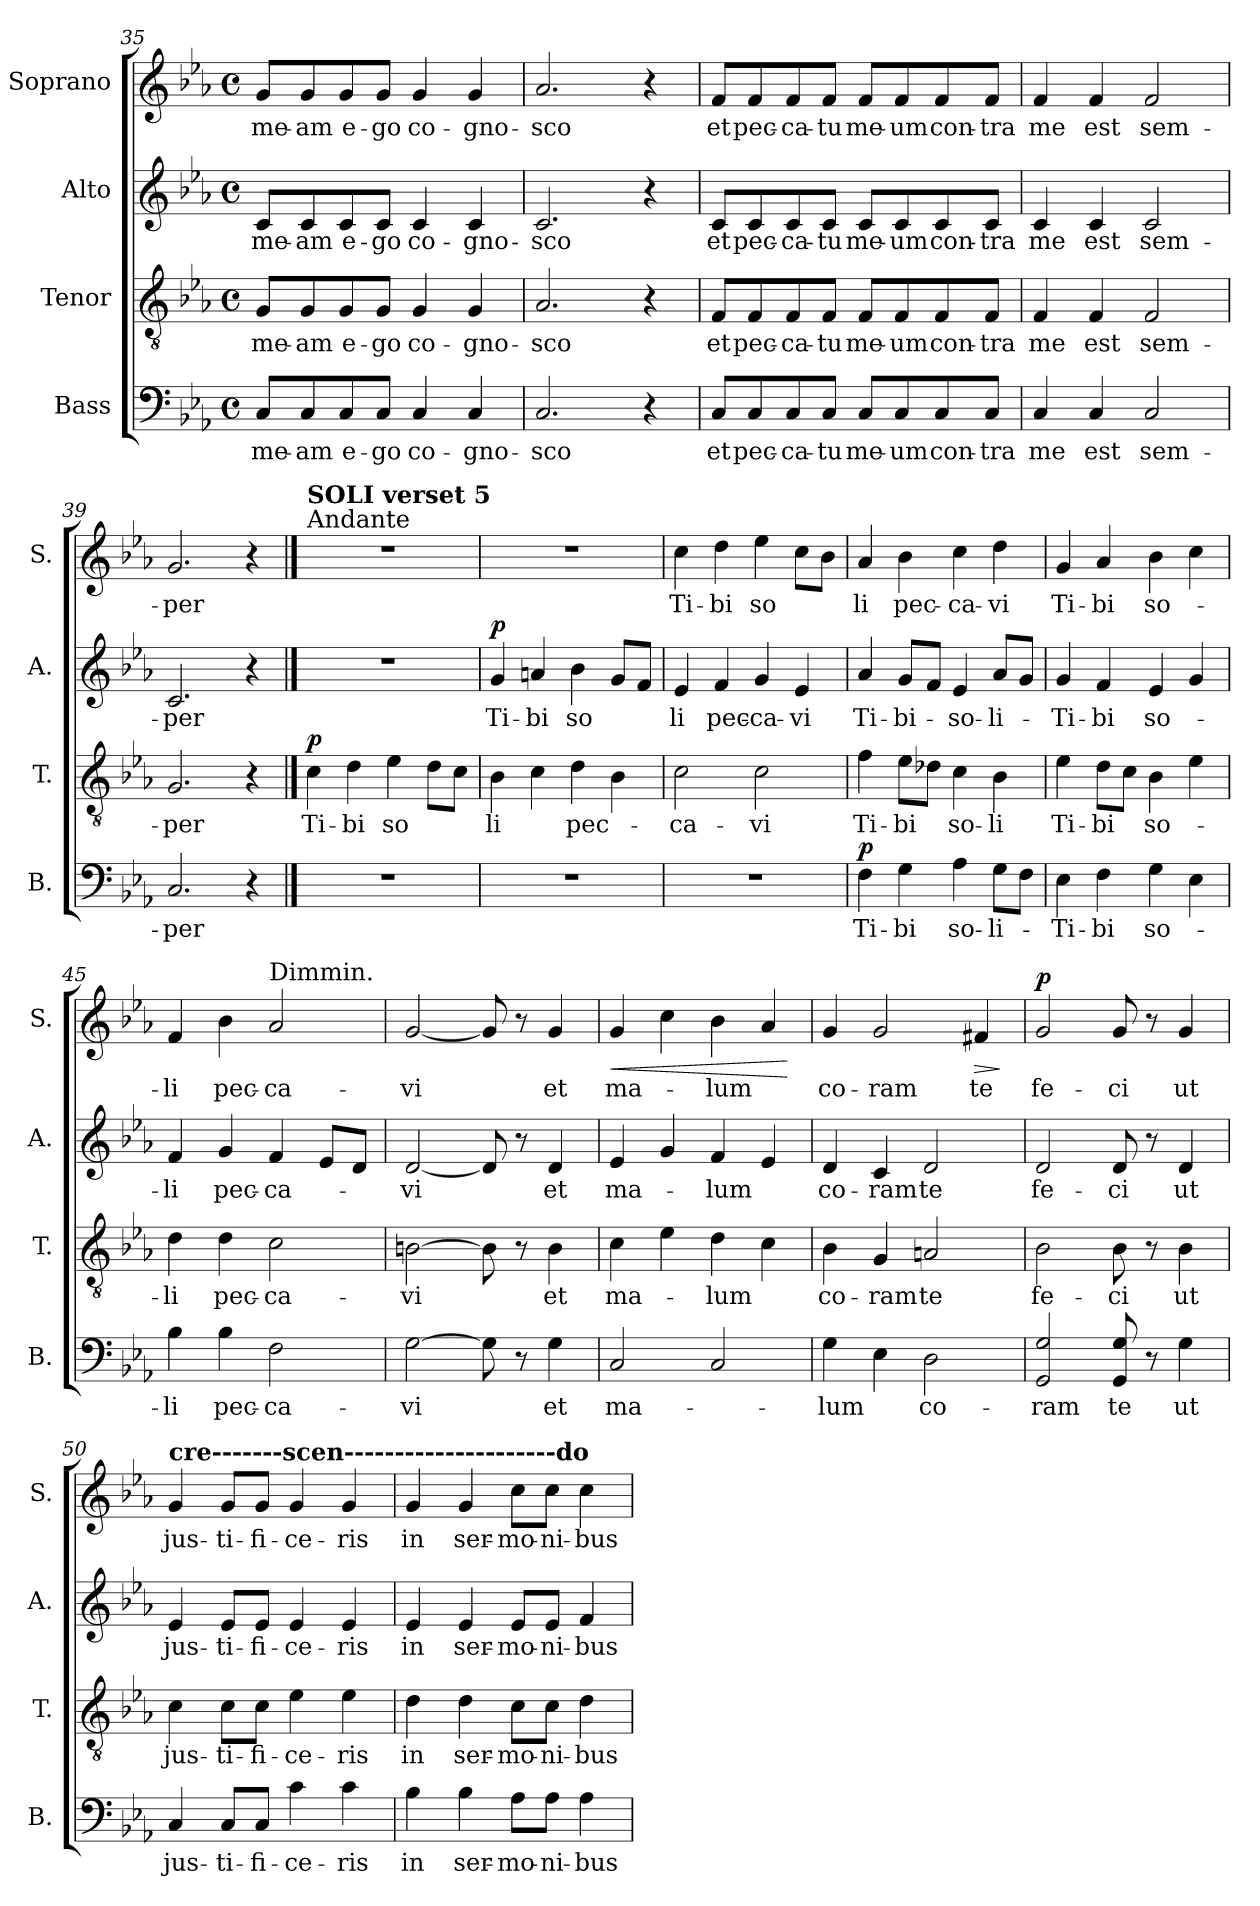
**kern	**text	**dynam	**kern	**text	**dynam	**kern	**text	**dynam	**kern	**text	**dynam
*part4	*part4	*part4	*part3	*part3	*part3	*part2	*part2	*part2	*part1	*part1	*part1
*staff4	*staff4	*staff4	*staff3	*staff3	*staff3	*staff2	*staff2	*staff2	*staff1	*staff1	*staff1
*I"Bass	*	*	*I"Tenor	*	*	*I"Alto	*	*	*I"Soprano	*	*
*I'B.	*	*	*I'T.	*	*	*I'A.	*	*	*I'S.	*	*
*clefF4	*	*	*clefGv2	*	*	*clefG2	*	*	*clefG2	*	*
*k[b-e-a-]	*	*	*k[b-e-a-]	*	*	*k[b-e-a-]	*	*	*k[b-e-a-]	*	*
*M4/4	*	*	*M4/4	*	*	*M4/4	*	*	*M4/4	*	*
*met(c)	*	*	*met(c)	*	*	*met(c)	*	*	*met(c)	*	*
=35	=35	=35	=35	=35	=35	=35	=35	=35	=35	=35	=35
!	!LO:LY:b	!	!	!LO:LY:b	!	!	!LO:LY:b	!	!	!LO:LY:b	!
8C/L	me-	.	8G/L	me-	.	8c/L	me-	.	8g/L	me-	.
!	!LO:LY:b	!	!	!LO:LY:b	!	!	!LO:LY:b	!	!	!LO:LY:b	!
8C/	-am	.	8G/	-am	.	8c/	-am	.	8g/	-am	.
!	!LO:LY:b	!	!	!LO:LY:b	!	!	!LO:LY:b	!	!	!LO:LY:b	!
8C/	e-	.	8G/	e-	.	8c/	e-	.	8g/	e-	.
!	!LO:LY:b	!	!	!LO:LY:b	!	!	!LO:LY:b	!	!	!LO:LY:b	!
8C/J	-go	.	8G/J	-go	.	8c/J	-go	.	8g/J	-go	.
!	!LO:LY:b	!	!	!LO:LY:b	!	!	!LO:LY:b	!	!	!LO:LY:b	!
4C/	co-	.	4G/	co-	.	4c/	co-	.	4g/	co-	.
!	!LO:LY:b	!	!	!LO:LY:b	!	!	!LO:LY:b	!	!	!LO:LY:b	!
4C/	-gno-	.	4G/	-gno-	.	4c/	-gno-	.	4g/	-gno-	.
=36	=36	=36	=36	=36	=36	=36	=36	=36	=36	=36	=36
!	!LO:LY:b	!	!	!LO:LY:b	!	!	!LO:LY:b	!	!	!LO:LY:b	!
2.C/	-sco	.	2.A-/	-sco	.	2.c/	-sco	.	2.a-/	-sco	.
4r	.	.	4r	.	.	4r	.	.	4r	.	.
!!LO:PB:g=z
=37	=37	=37	=37	=37	=37	=37	=37	=37	=37	=37	=37
!	!LO:LY:b	!	!	!LO:LY:b	!	!	!LO:LY:b	!	!	!LO:LY:b	!
8C/L	et	.	8F/L	et	.	8c/L	et	.	8f/L	et	.
!	!LO:LY:b	!	!	!LO:LY:b	!	!	!LO:LY:b	!	!	!LO:LY:b	!
8C/	pec-	.	8F/	pec-	.	8c/	pec-	.	8f/	pec-	.
!	!LO:LY:b	!	!	!LO:LY:b	!	!	!LO:LY:b	!	!	!LO:LY:b	!
8C/	-ca-	.	8F/	-ca-	.	8c/	-ca-	.	8f/	-ca-	.
!	!LO:LY:b	!	!	!LO:LY:b	!	!	!LO:LY:b	!	!	!LO:LY:b	!
8C/J	-tu	.	8F/J	-tu	.	8c/J	-tu	.	8f/J	-tu	.
!	!LO:LY:b	!	!	!LO:LY:b	!	!	!LO:LY:b	!	!	!LO:LY:b	!
8C/L	me-	.	8F/L	me-	.	8c/L	me-	.	8f/L	me-	.
!	!LO:LY:b	!	!	!LO:LY:b	!	!	!LO:LY:b	!	!	!LO:LY:b	!
8C/	-um	.	8F/	-um	.	8c/	-um	.	8f/	-um	.
!	!LO:LY:b	!	!	!LO:LY:b	!	!	!LO:LY:b	!	!	!LO:LY:b	!
8C/	con-	.	8F/	con-	.	8c/	con-	.	8f/	con-	.
!	!LO:LY:b	!	!	!LO:LY:b	!	!	!LO:LY:b	!	!	!LO:LY:b	!
8C/J	-tra	.	8F/J	-tra	.	8c/J	-tra	.	8f/J	-tra	.
=38	=38	=38	=38	=38	=38	=38	=38	=38	=38	=38	=38
!	!LO:LY:b	!	!	!LO:LY:b	!	!	!LO:LY:b	!	!	!LO:LY:b	!
4C/	me	.	4F/	me	.	4c/	me	.	4f/	me	.
!	!LO:LY:b	!	!	!LO:LY:b	!	!	!LO:LY:b	!	!	!LO:LY:b	!
4C/	est	.	4F/	est	.	4c/	est	.	4f/	est	.
!	!LO:LY:b	!	!	!LO:LY:b	!	!	!LO:LY:b	!	!	!LO:LY:b	!
2C/	sem-	.	2F/	sem-	.	2c/	sem-	.	2f/	sem-	.
=39	=39	=39	=39	=39	=39	=39	=39	=39	=39	=39	=39
!	!LO:LY:b	!	!	!LO:LY:b	!	!	!LO:LY:b	!	!	!LO:LY:b	!
2.C/	-per	.	2.G/	-per	.	2.c/	-per	.	2.g/	-per	.
4r	.	.	4r	.	.	4r	.	.	4r	.	.
==40	==40	==40	==40	==40	==40	==40	==40	==40	==40	==40	==40
*	*	*	*	*	*	*	*	*	*MM90	*	*
!	!	!	!	!	!	!	!	!	!LO:TX:a:t=Andante	!	!
!	!	!	!	!	!	!	!	!	!LO:TX:a:B:t=SOLI verset 5	!	!
!	!	!	!	!LO:LY:b	!LO:DY:a	!	!	!	!	!	!
1r	.	.	4c\	Ti-	p	1r	.	.	1r	.	.
!	!	!	!	!LO:LY:b	!	!	!	!	!	!	!
.	.	.	4d\	-bi	.	.	.	.	.	.	.
!	!	!	!	!LO:LY:b	!	!	!	!	!	!	!
.	.	.	4e-\	so	.	.	.	.	.	.	.
.	.	.	8d\L	.	.	.	.	.	.	.	.
.	.	.	8c\J	.	.	.	.	.	.	.	.
=41	=41	=41	=41	=41	=41	=41	=41	=41	=41	=41	=41
!	!	!	!	!LO:LY:b	!	!	!LO:LY:b	!LO:DY:a	!	!	!
1r	.	.	4B-\	li	.	4g/	Ti-	p	1r	.	.
!	!	!	!	!	!	!	!LO:LY:b	!	!	!	!
.	.	.	4c\	.	.	4an/	-bi	.	.	.	.
!	!	!	!	!LO:LY:b	!	!	!LO:LY:b	!	!	!	!
.	.	.	4d\	pec-	.	4b-\	so	.	.	.	.
.	.	.	4B-\	.	.	8g/L	.	.	.	.	.
.	.	.	.	.	.	8f/J	.	.	.	.	.
=42	=42	=42	=42	=42	=42	=42	=42	=42	=42	=42	=42
!	!	!	!	!LO:LY:b	!	!	!LO:LY:b	!	!	!LO:LY:b	!
1r	.	.	2c\	-ca-	.	4e-/	li	.	4cc\	Ti-	.
!	!	!	!	!	!	!	!LO:LY:b	!	!	!LO:LY:b	!
.	.	.	.	.	.	4f/	pec-	.	4dd\	-bi	.
!	!	!	!	!LO:LY:b	!	!	!LO:LY:b	!	!	!LO:LY:b	!
.	.	.	2c\	-vi	.	4g/	-ca-	.	4ee-\	so	.
!	!	!	!	!	!	!	!LO:LY:b	!	!	!	!
.	.	.	.	.	.	4e-/	-vi	.	8cc\L	.	.
.	.	.	.	.	.	.	.	.	8b-\J	.	.
!!LO:LB:g=z
=43	=43	=43	=43	=43	=43	=43	=43	=43	=43	=43	=43
!	!LO:LY:b	!LO:DY:a	!	!LO:LY:b	!	!	!LO:LY:b	!	!	!LO:LY:b	!
4F\	Ti-	p	4f\	Ti-	.	4a-/	Ti-	.	4a-/	li	.
!	!LO:LY:b	!	!	!LO:LY:b	!	!	!LO:LY:b	!	!	!LO:LY:b	!
4G\	-bi	.	8e-\L	-bi	.	8g/L	-bi-	.	4b-\	pec-	.
.	.	.	8d-X\J	.	.	8f/J	.	.	.	.	.
!	!LO:LY:b	!	!	!LO:LY:b	!	!	!LO:LY:b	!	!	!LO:LY:b	!
4A-\	so-	.	4c\	so-	.	4e-/	so-	.	4cc\	-ca-	.
!	!LO:LY:b	!	!	!LO:LY:b	!	!	!LO:LY:b	!	!	!LO:LY:b	!
8G\L	-li-	.	4B-\	-li	.	8a-/L	-li-	.	4dd\	-vi	.
8F\J	.	.	.	.	.	8g/J	.	.	.	.	.
=44	=44	=44	=44	=44	=44	=44	=44	=44	=44	=44	=44
!	!LO:LY:b	!	!	!LO:LY:b	!	!	!LO:LY:b	!	!	!LO:LY:b	!
4E-\	-Ti-	.	4e-\	Ti-	.	4g/	-Ti-	.	4g/	-Ti-	.
!	!LO:LY:b	!	!	!LO:LY:b	!	!	!LO:LY:b	!	!	!LO:LY:b	!
4F\	-bi	.	8d\L	-bi	.	4f/	-bi	.	4a-/	-bi	.
.	.	.	8c\J	.	.	.	.	.	.	.	.
!	!LO:LY:b	!	!	!LO:LY:b	!	!	!LO:LY:b	!	!	!LO:LY:b	!
4G\	so-	.	4B-\	so-	.	4e-/	so-	.	4b-\	so-	.
4E-\	.	.	4e-\	.	.	4g/	.	.	4cc\	.	.
=45	=45	=45	=45	=45	=45	=45	=45	=45	=45	=45	=45
!	!LO:LY:b	!	!	!LO:LY:b	!	!	!LO:LY:b	!	!	!LO:LY:b	!
4B-\	-li	.	4d\	-li	.	4f/	-li	.	4f/	-li	.
!	!LO:LY:b	!	!	!LO:LY:b	!	!	!LO:LY:b	!	!	!LO:LY:b	!
4B-\	pec-	.	4d\	pec-	.	4g/	pec-	.	4b-\	pec-	.
!	!	!	!	!	!	!	!	!	!LO:TX:a:t=Dimmin.	!	!
!	!LO:LY:b	!	!	!LO:LY:b	!	!	!LO:LY:b	!	!	!LO:LY:b	!
2F\	-ca-	.	2c\	-ca-	.	4f/	-ca-	.	2a-/	-ca-	.
.	.	.	.	.	.	8e-/L	.	.	.	.	.
.	.	.	.	.	.	8d/J	.	.	.	.	.
=46	=46	=46	=46	=46	=46	=46	=46	=46	=46	=46	=46
!	!LO:LY:b	!	!	!LO:LY:b	!	!	!LO:LY:b	!	!	!LO:LY:b	!
[2G\	-vi	.	[2Bn\	-vi	.	[2d/	vi	.	[2g/	-vi	.
8G\]	.	.	8B\]	.	.	8d/]	.	.	8g/]	.	.
8r	.	.	8r	.	.	8r	.	.	8r	.	.
!	!LO:LY:b	!	!	!LO:LY:b	!	!	!LO:LY:b	!	!	!LO:LY:b	!
4G\	et	.	4B\	et	.	4d/	et	.	4g/	et	.
=47	=47	=47	=47	=47	=47	=47	=47	=47	=47	=47	=47
!	!LO:LY:b	!	!	!LO:LY:b	!	!	!LO:LY:b	!	!	!LO:LY:b	!LO:HP:b
2C/	ma-	.	4c\	ma-	.	4e-/	ma-	.	4g/	ma-	<
.	.	.	4e-\	.	.	4g/	.	.	4cc\	.	.
!	!	!	!	!LO:LY:b	!	!	!LO:LY:b	!	!	!LO:LY:b	!
2C/	.	.	4d\	-lum	.	4f/	-lum	.	4b-\	-lum	.
.	.	.	4c\	.	.	4e-/	.	.	4a-/	.	.
.	.	.	.	.	.	.	.	.	.	.	[
=48	=48	=48	=48	=48	=48	=48	=48	=48	=48	=48	=48
!	!LO:LY:b	!	!	!LO:LY:b	!	!	!LO:LY:b	!	!	!LO:LY:b	!
4G\	-lum	.	4B-\	co-	.	4d/	co-	.	4g/	co-	.
!	!	!	!	!LO:LY:b	!	!	!LO:LY:b	!	!	!LO:LY:b	!
4E-\	.	.	4G/	-ram	.	4c/	-ram	.	2g/	-ram	.
!	!LO:LY:b	!	!	!LO:LY:b	!	!	!LO:LY:b	!	!	!	!
2D\	co-	.	2An/	te	.	2d/	te	.	.	.	.
!	!	!	!	!	!	!	!	!	!	!LO:LY:b	!LO:HP:b
.	.	.	.	.	.	.	.	.	4f#X/	te	>
.	.	.	.	.	.	.	.	.	.	.	]
!!LO:LB:g=z
=49	=49	=49	=49	=49	=49	=49	=49	=49	=49	=49	=49
!	!LO:LY:b	!	!	!LO:LY:b	!	!	!LO:LY:b	!	!	!LO:LY:b	!LO:DY:a
2GG/ 2G/	-ram	.	2B-\	fe-	.	2d/	fe-	.	2g/	fe-	p
!	!LO:LY:b	!	!	!LO:LY:b	!	!	!LO:LY:b	!	!	!LO:LY:b	!
8GG/ 8G/	te	.	8B-\	-ci	.	8d/	-ci	.	8g/	-ci	.
8r	.	.	8r	.	.	8r	.	.	8r	.	.
!	!LO:LY:b	!	!	!LO:LY:b	!	!	!LO:LY:b	!	!	!LO:LY:b	!
4G\	ut	.	4B-\	ut	.	4d/	ut	.	4g/	ut	.
=50	=50	=50	=50	=50	=50	=50	=50	=50	=50	=50	=50
!	!	!	!	!	!	!	!	!	!LO:TX:a:B:t=cre-------scen---------------------do	!	!
!	!LO:LY:b	!	!	!LO:LY:b	!	!	!LO:LY:b	!	!	!LO:LY:b	!
4C/	jus-	.	4c\	jus-	.	4e-/	jus-	.	4g/	jus-	.
!	!LO:LY:b	!	!	!LO:LY:b	!	!	!LO:LY:b	!	!	!LO:LY:b	!
8C/L	-ti-	.	8c\L	-ti-	.	8e-/L	-ti-	.	8g/L	-ti-	.
!	!LO:LY:b	!	!	!LO:LY:b	!	!	!LO:LY:b	!	!	!LO:LY:b	!
8C/J	-fi-	.	8c\J	-fi-	.	8e-/J	-fi-	.	8g/J	-fi-	.
!	!LO:LY:b	!	!	!LO:LY:b	!	!	!LO:LY:b	!	!	!LO:LY:b	!
4c\	-ce-	.	4e-\	-ce-	.	4e-/	-ce-	.	4g/	-ce-	.
!	!LO:LY:b	!	!	!LO:LY:b	!	!	!LO:LY:b	!	!	!LO:LY:b	!
4c\	-ris	.	4e-\	-ris	.	4e-/	-ris	.	4g/	-ris	.
=51	=51	=51	=51	=51	=51	=51	=51	=51	=51	=51	=51
!	!LO:LY:b	!	!	!LO:LY:b	!	!	!LO:LY:b	!	!	!LO:LY:b	!
4B-\	in	.	4d\	in	.	4e-/	in	.	4g/	in	.
!	!LO:LY:b	!	!	!LO:LY:b	!	!	!LO:LY:b	!	!	!LO:LY:b	!
4B-\	ser-	.	4d\	ser-	.	4e-/	ser-	.	4g/	ser-	.
!	!LO:LY:b	!	!	!LO:LY:b	!	!	!LO:LY:b	!	!	!LO:LY:b	!
8A-\L	-mo-	.	8c\L	-mo-	.	8e-/L	-mo-	.	8cc\L	-mo-	.
!	!LO:LY:b	!	!	!LO:LY:b	!	!	!LO:LY:b	!	!	!LO:LY:b	!
8A-\J	-ni-	.	8c\J	-ni-	.	8e-/J	-ni-	.	8cc\J	-ni-	.
!	!LO:LY:b	!	!	!LO:LY:b	!	!	!LO:LY:b	!	!	!LO:LY:b	!
4A-\	-bus	.	4d\	-bus	.	4f/	-bus	.	4cc\	-bus	.
=	=	=	=	=	=	=	=	=	=	=	=
*-	*-	*-	*-	*-	*-	*-	*-	*-	*-	*-	*-
